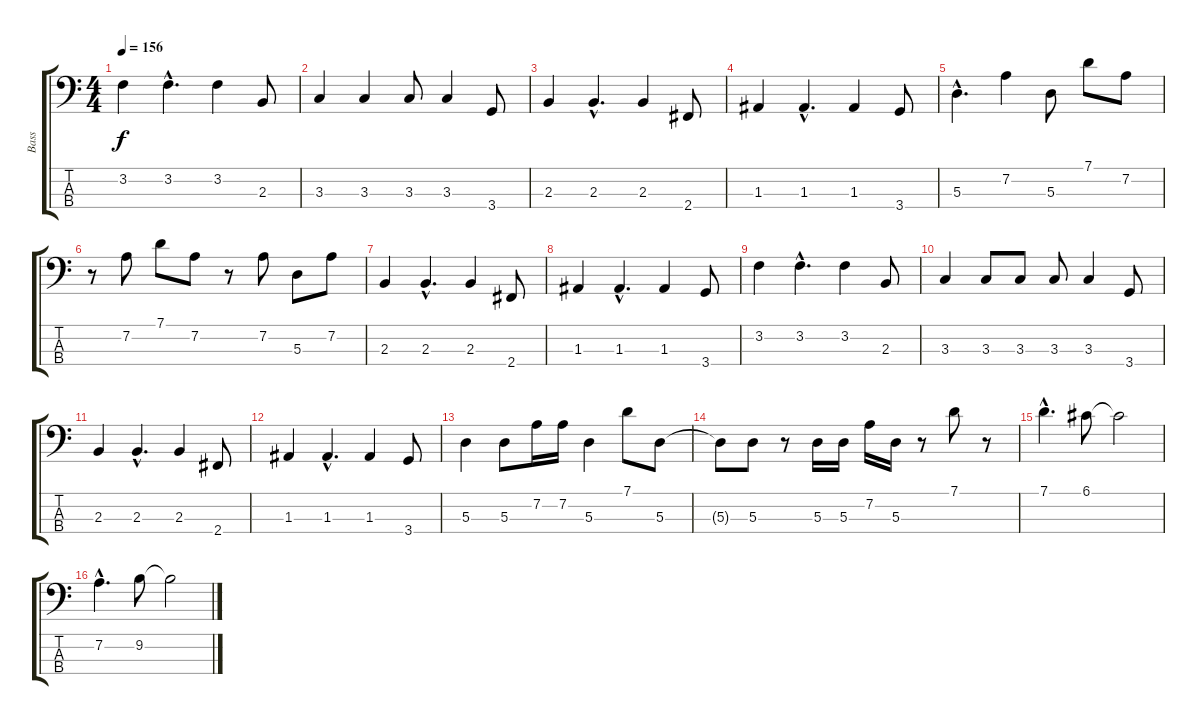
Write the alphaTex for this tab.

\track ("Bass" "Bass") {instrument electricbassfinger}
\staff {score tabs}
\tuning (G2 D2 A1 E1) {hide}
\ts (4 4)
\tempo 156
\clef f4
\ks c
3.2.4{dy f} 3.2{hac}.4{d} 3.2.4 2.3.8 |
3.3.4 3.3.4 3.3.8 3.3.4 3.4.8 |
2.3.4 2.3{hac}.4{d} 2.3.4 2.4.8 |
1.3.4 1.3{hac}.4{d} 1.3.4 3.4.8 |
5.3{hac}.4{d} 7.2.4 5.3.8 7.1.8 7.2.8 |
r.8 7.2.8 7.1.8 7.2.8 r.8 7.2.8 5.3.8 7.2.8 |
2.3.4 2.3{hac}.4{d} 2.3.4 2.4.8 |
1.3.4 1.3{hac}.4{d} 1.3.4 3.4.8 |
3.2.4 3.2{hac}.4{d} 3.2.4 2.3.8 |
3.3.4 3.3.8 3.3.8 3.3.8 3.3.4 3.4.8 |
2.3.4 2.3{hac}.4{d} 2.3.4 2.4.8 |
1.3.4 1.3{hac}.4{d} 1.3.4 3.4.8 |
5.3.4 5.3.8 7.2.16 7.2.16 5.3.4 7.1.8 5.3.8 |
5.3{t}.8 5.3.8 r.8 5.3.16 5.3.16 7.2.16 5.3.16 r.8 7.1.8 r.8 |
7.1{hac}.4{d} 6.1.8 6.1{t}.2 |
7.2{hac}.4{d} 9.2.8 9.2{t}.2
